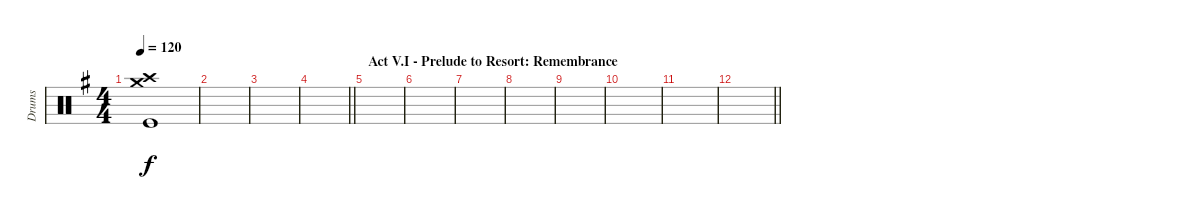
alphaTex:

\track ("Drums" "Drums") {instrument percussion}
\staff
\articulation defaults
\ts (4 4)
\tempo 120
\clef neutral
\ks eminor
("Crash high (hit)" "Crash medium (hit)" "Kick (hit)").1{dy f} |
|
|
\barLineRight lightlight
|
\section ("" "Act V.I - Prelude to Resort: Remembrance")
|
|
|
|
|
|
|
\barLineRight lightlight
